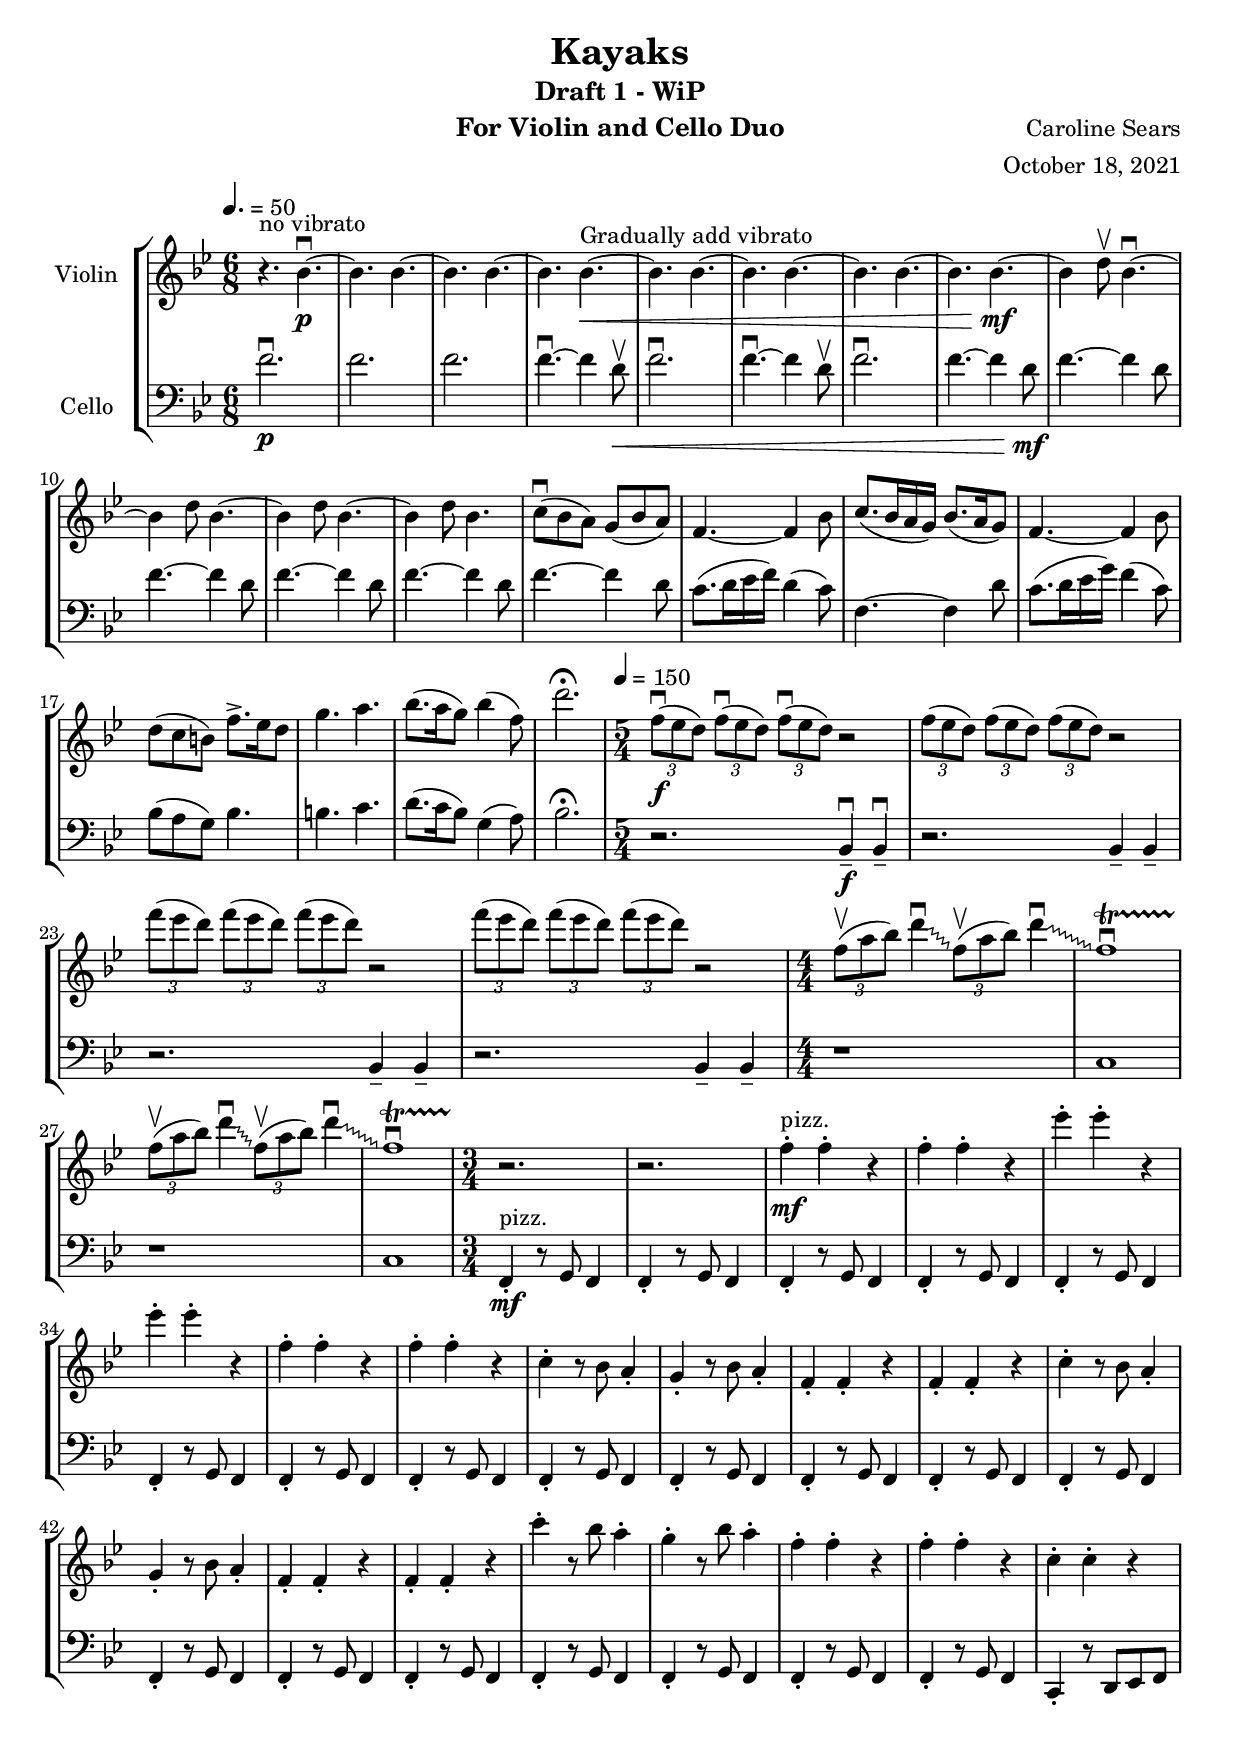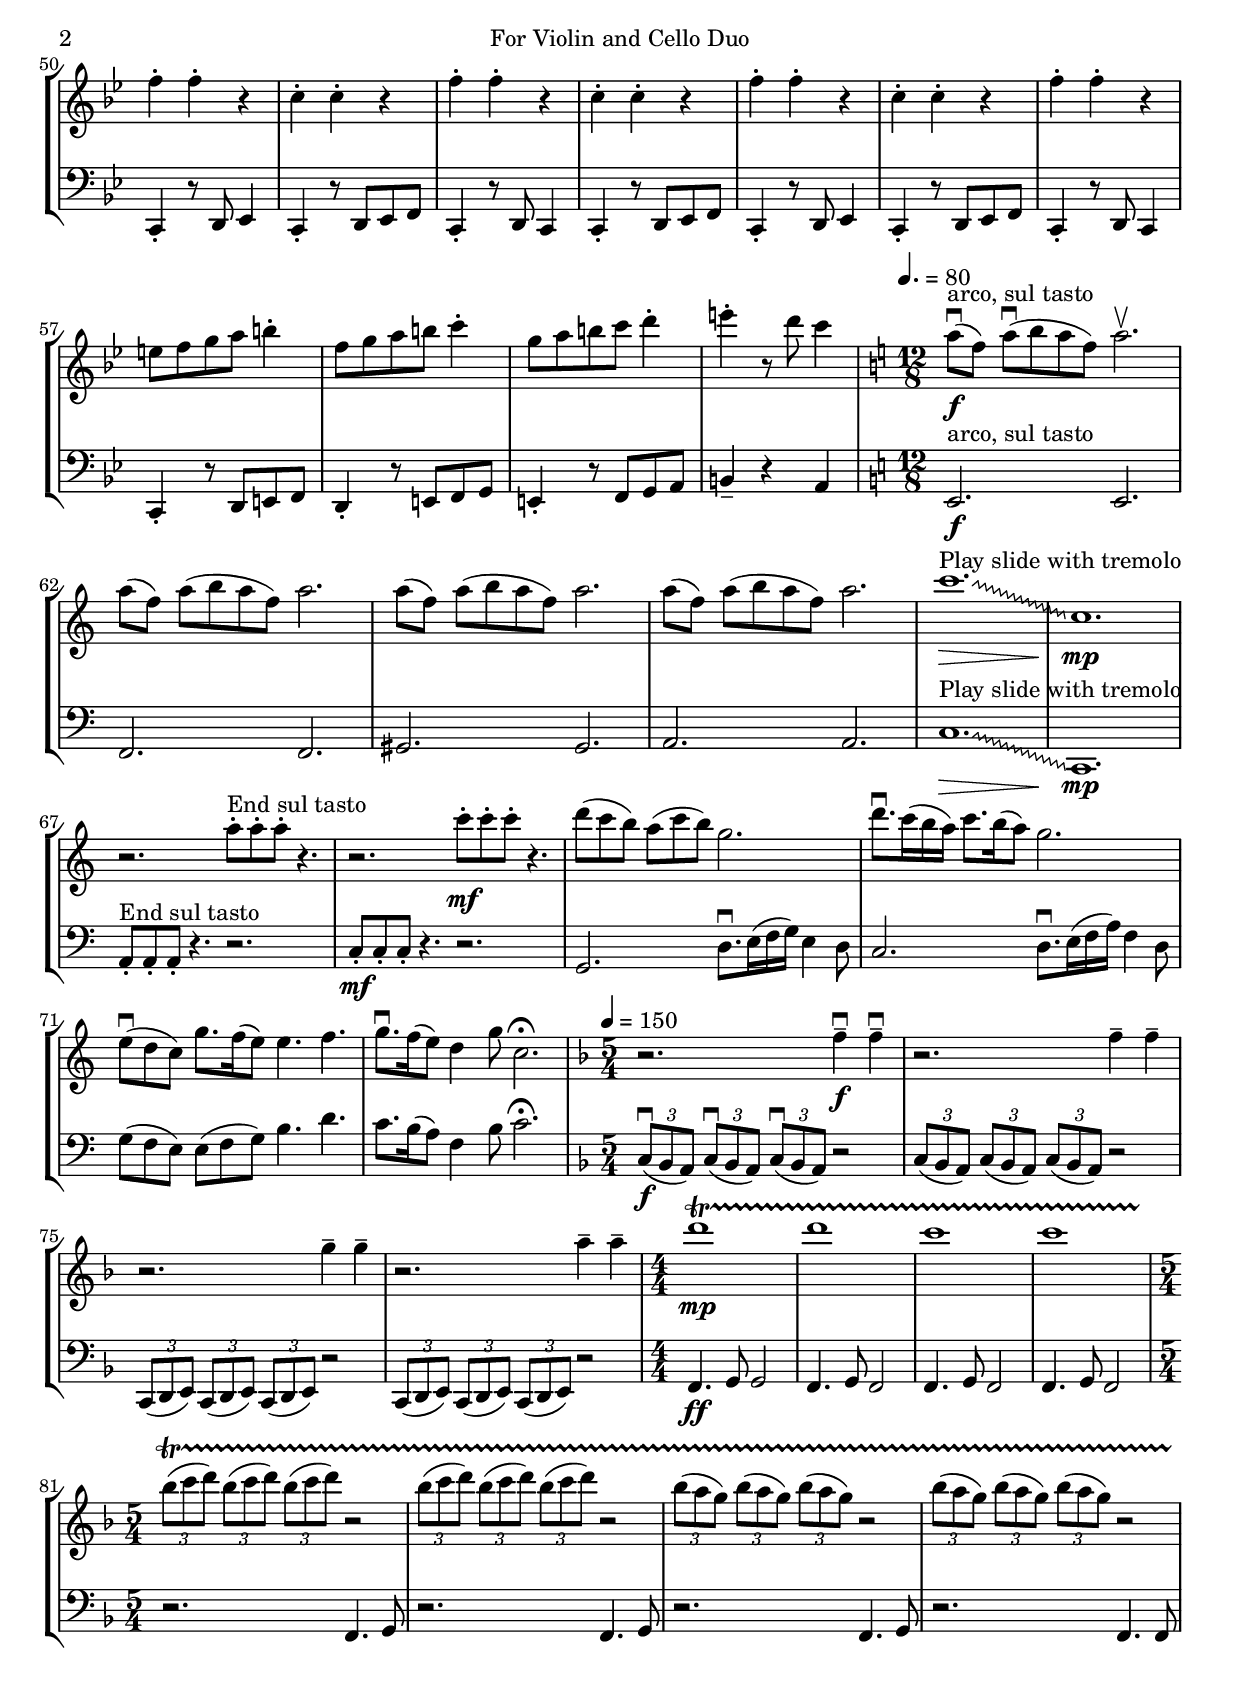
\header {
    title = "Kayaks"
    subtitle = "Draft 1 - WiP"
      % the field "instrument" also appears on following pages
    instrument =  "For Violin and Cello Duo"
    composer = "Caroline Sears"
    arranger = "October 18, 2021"

      % The following fields are centered at the bottom
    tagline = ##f


} %make this composition feel like a journey
\score {
% violin code
  \new StaffGroup <<
    \new Staff \with { instrumentName = "Violin" }
      \relative c'' {
      %A section
      \time 6/8
      \key bes \major
      \tempo 4. = 50 
      %bars1-8
       r4.^\markup "no vibrato" bes4.\downbow~\p| bes4. bes4.~| bes4. bes~| bes bes~\<^\markup "Gradually add vibrato"|
       bes4. bes4.~| bes4. bes~| bes4. bes4.~| bes bes~\!\mf |
       %bars 9-16
       bes4 d8\upbow bes4.\downbow~|bes4 d8 bes4.~|bes4 d8 bes4.~ |bes4 d8 bes4.|
       c8\downbow (bes a) g (bes a) | f4.~f4 bes8| c8. (bes16 a g) bes8. (a16 g8) | f4.~f4 bes8|
       %bars 17-20
       d8 (c b) f'8.\accent ees16 d8 | g4. a4. | bes8. (a16 g8) bes4 (f8) | d'2.\fermata
      %%%%%%%%%%%%%%%%%%%%%%%%%%%%%
      %B Section
      \tempo 4 = 150
      \time 5/4
      %bars 21-24
      \tuplet 3/2 {f,8\downbow\f (ees d)} \tuplet 3/2 {f\downbow (ees d)}  \tuplet 3/2 {f\downbow (ees d)} r2 |
      \tuplet 3/2 {f8 (ees d)} \tuplet 3/2 {f (ees d)}  \tuplet 3/2 {f (ees d)} r2 |
      \tuplet 3/2 {f'8 (ees d)} \tuplet 3/2 {f (ees d)}  \tuplet 3/2 {f (ees d)} r2 |
      \tuplet 3/2 {f8 (ees d)} \tuplet 3/2 {f (ees d)}  \tuplet 3/2 {f (ees d)} r2 |
      % bars 25-28
      \numericTimeSignature \time 4/4
      \override Glissando.style = #'zigzag
      \tuplet 3/2 {f,8\upbow (a bes)} d4\downbow\glissando \tuplet 3/2 {f,8\upbow (a bes)} d4\downbow\glissando 
      f,1\downbow\startTrillSpan|
      \tuplet 3/2 {f8\stopTrillSpan\upbow (a bes)} d4\downbow\glissando \tuplet 3/2 {f,8\upbow (a bes)} d4\downbow\glissando 
      f,1\downbow\startTrillSpan|
      %%%%%%%%%%%%%%%%%%%%%%%%%%%%%%%%
      % C Section
      %bars 29-32
      \time 3/4
      r2.\stopTrillSpan | r | f4^"pizz."\staccato\mf f\staccato r |f4\staccato f\staccato r |
      %bars 33-36
      ees'\staccato ees\staccato r| ees\staccato ees\staccato r| f,4\staccato f\staccato r |f4\staccato f\staccato r |
      %bars 37-40
      c\staccato r8 bes a4\staccato | g\staccato r8 bes a4\staccato |f4\staccato f\staccato r |f4\staccato f\staccato r |
      %bars 41-44
      c'\staccato r8 bes a4\staccato | g\staccato r8 bes a4\staccato |f4\staccato f\staccato r |f4\staccato f\staccato r |
      %bars 45-48
      c''\staccato r8 bes a4\staccato | g\staccato r8 bes a4\staccato |f4\staccato f\staccato r |f4\staccato f\staccato r |
      %bars 49-52
      c4\staccato c\staccato r |f4\staccato f\staccato r |c4\staccato c\staccato r |f4\staccato f\staccato r |
      %bars 49-52
      c4\staccato c\staccato r |f4\staccato f\staccato r |c4\staccato c\staccato r |f4\staccato f\staccato r |
      %bars 57-60
      e8 f g a b4\staccato |f8 g a b c4\staccato |g8 a b c d4\staccato | e4\staccato r8 d c4 |
      %%%%%%%%%%%%%%%%%%%%%%%%%%%%%%%%%
      %D Section
      \time 12/8
      \key a \minor
      \tempo 4. = 80
      %bars 61- 64
      a8^"arco, sul tasto"\downbow\f [(f)] a\downbow [(b a f)] a2.\upbow |a8 [(f)] a [(b a f)] a2. | 
      a8 [(f)] a [(b a f)] a2. |a8 [(f)] a [(b a f)] a2. |
      %bars 65-68
       c1.\glissando^\markup "Play slide with tremolo"\> | c,\!\mp | r2. a'8\staccato^\markup "End sul tasto" a\staccato a\staccato r4. |
      r2. c8\staccato\mf c\staccato c\staccato r4. |
      %bars 69-72
      d8 (c b) a (c b) g2.| d'8.\downbow c16 (b a) c8. b16 (a8) g2. | e8\downbow (d c) g'8. f16 (e8) e4. f |g8.\downbow f16 (e8) d4 g8 c,2.\fermata |
     %%%%%%%%%%%%%%%%%%%%%%%%%%%%%%%%%%%%%
      %B' Section 
      %bars 73-76
       \key f \major
       \time 5/4
       \tempo 4 =150
      r2. f4\tenuto\downbow\f f4\downbow\tenuto |r2. f4\tenuto f4\tenuto |
      r2. g4\tenuto g4\tenuto |r2. a4\tenuto a4\tenuto |
      %bars 77-80
      \time 4/4
      d1\startTrillSpan\mp | d1 | c1 | c1 |
      %bars 81-84
      \time 5/4
      \tuplet 3/2 {bes8(c d)} \tuplet 3/2 {bes (c d)}  \tuplet 3/2 {bes (c d)} r2 |
      \tuplet 3/2 {bes8(c d)} \tuplet 3/2 {bes (c d)}  \tuplet 3/2 {bes (c d)} r2 |
      \tuplet 3/2 {bes8(a g)} \tuplet 3/2 {bes (a g)}  \tuplet 3/2 {bes (a g)} r2 |
      \tuplet 3/2 {bes8(a g)} \tuplet 3/2 {bes (a g)}  \tuplet 3/2 {bes (a g)} r2 |


      }
    


%cello code
    \new Staff \with { instrumentName = "Cello" }
      \relative c' { 
      \clef "bass"
      %A section
      \time 6/8
      \key bes \major
      \tempo 4. = 50
      %bars 1-8
      f2.\downbow\p |f |f |f4.\downbow~f4 d8\upbow\< |
      f2.\downbow|f4.\downbow~f4 d8\upbow |f2.\downbow|f4.~f4 d8\!\mf |
      %bars 9-16
      f4.~f4 d8 |f4.~f4 d8 |f4.~f4 d8 |f4.~f4 d8 |
      f4.~f4 d8 | c8. (d16 ees16 f) d4 (c8) |f,4.~f4 d'8 |c8. (d16 ees16 g) f4 (c8) |
      %bars 17-20
      bes8 (a g) bes4. | b4. c4. | d8. (c16 bes8) g4 (a8) |bes2.\fermata|
      %%%%%%%%%%%%%%%%%%%%%%%%%%%%%%%%%%
      %B section
      \tempo 4 = 150
      \time 5/4
      %bars 21-24
      r2. bes,4\tenuto\downbow\f bes4\downbow\tenuto |r2. bes4\tenuto bes4\tenuto |
      r2. bes4\tenuto bes4\tenuto |r2. bes4\tenuto bes4\tenuto |
      %bars 25-28
      \numericTimeSignature \time 4/4
      r1|c1|r1|c1
      %%%%%%%%%%%%%%%%%%%%%%%%%%%%%%%%%%%
      %C Section
      \time 3/4
      %bars 29-32
      f,4\staccato^"pizz."\mf r8 g f4 |f4\staccato r8 g f4 |f4\staccato r8 g f4 |f4\staccato r8 g f4 |
      %bars 33-36
      f4\staccato r8 g f4 |f4\staccato r8 g f4 |f4\staccato r8 g f4 |f4\staccato r8 g f4 |
      %bars 37-40
      f4\staccato r8 g f4 |f4\staccato r8 g f4 |f4\staccato r8 g f4 |f4\staccato r8 g f4 |
      %bars 41-44
      f4\staccato r8 g f4 |f4\staccato r8 g f4 |f4\staccato r8 g f4 |f4\staccato r8 g f4 |
      %bars 45-48
      f4\staccato r8 g f4 |f4\staccato r8 g f4 |f4\staccato r8 g f4 |f4\staccato r8 g f4 |
      %bars 49-52
      c4\staccato r8 d8 ees f|c4\staccato r8 d ees4 | c4\staccato r8 d8 ees f|c4\staccato r8 d c4 |
      %bars 53-56
      c4\staccato r8 d8 ees f|c4\staccato r8 d ees4 | c4\staccato r8 d8 ees f|c4\staccato r8 d c4 |   
      %bars 57-60
       c4\staccato r8 d8 e f| d4\staccato r8 e f g|  e4\staccato r8 f8 g a | b4\tenuto r4 a
      %%%%%%%%%%%%%%%%%%%%%%%%%%%%%%%%%%
      %D Section (tense)
      \time 12/8
      \key a \minor
      \tempo 4. = 80
      %bars 61-64
      e2.^"arco, sul tasto"\f e2. | f2. f2. | gis2. gis2. | a a |
      %bars 65-68
      \override Glissando.style = #'zigzag
      c1.\glissando^\markup "Play slide with tremolo"\> | c,\!\mp | a'8\staccato^\markup "End sul tasto" a8\staccato a8\staccato r4. r2. |
       c8\staccato\mf c8\staccato c8\staccato r4. r2. |
       %bars 69-72
       g2. d'8.\downbow e16 (f g) e4 d8 | c2. d8.\downbow e16 (f a) f4 d8 | g8 (f e) e (f g) b4. d | c8. b16 (a8) f4 b8 c2.\fermata |
       %%%%%%%%%%%%%%%%%%%%
       %B' Section 
       %bars 73-76
       \key f \major
       \time 5/4
       \tempo 4 =150
       \tuplet 3/2 {c,8\downbow\f (bes a)} \tuplet 3/2 {c\downbow (bes a)}  \tuplet 3/2 {c\downbow (bes a)} r2 |
       \tuplet 3/2 {c8(bes a)} \tuplet 3/2 {c (bes a)}  \tuplet 3/2 {c (bes a)} r2 |
       \tuplet 3/2 {c,8 (d e)} \tuplet 3/2 {c (d e)}  \tuplet 3/2 {c (d e)} r2 |
       \tuplet 3/2 {c8 (d e)} \tuplet 3/2 {c (d e)}  \tuplet 3/2 {c(d e)} r2 |
      %bars 77-80
      \time 4/4
       f4.\ff g8 g2 | f4. g8 f2 | f4. g8 f2 | f4. g8 f2 |
       %bars 81-84
      \time 5/4
      r2. f4. g8 | r2. f4. g8 |r2. f4. g8 |r2. f4. f8 |
      }
  >>
  \layout { }
  \midi { }
}
